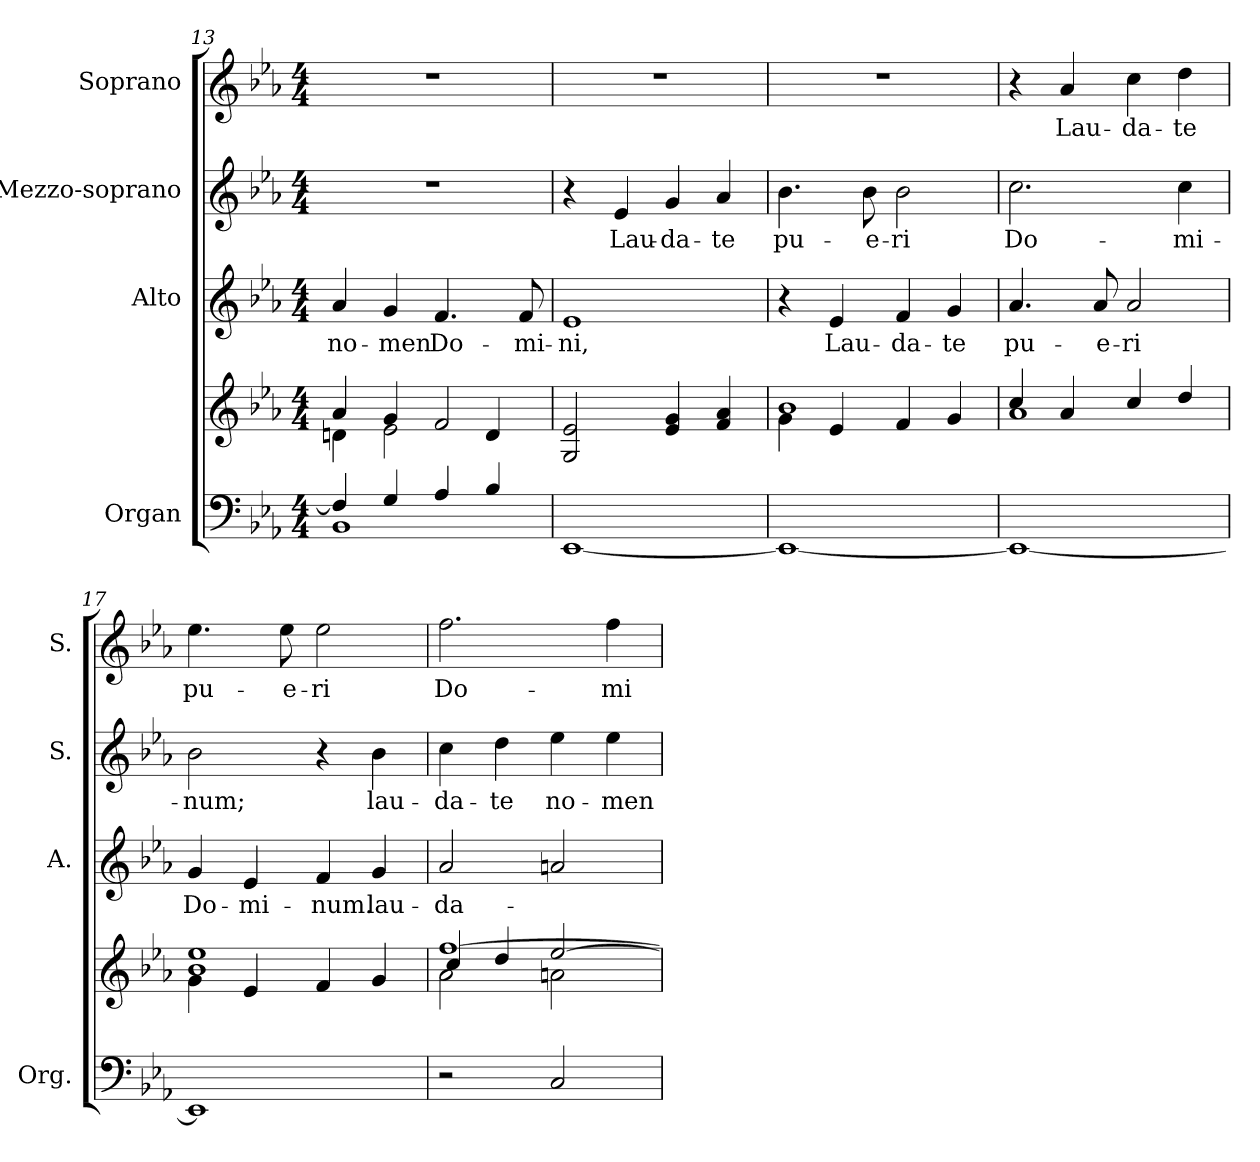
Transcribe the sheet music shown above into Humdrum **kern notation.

**kern	**kern	**kern	**text	**kern	**text	**kern	**text
*part4	*part4	*part3	*part3	*part2	*part2	*part1	*part1
*staff5	*staff4	*staff3	*staff3	*staff2	*staff2	*staff1	*staff1
*I"Organ	*	*I"Alto	*	*I"Mezzo-soprano	*	*I"Soprano	*
*I'Org.	*	*I'A.	*	*I'S.	*	*I'S.	*
*clefF4	*clefG2	*clefG2	*	*clefG2	*	*clefG2	*
*k[b-e-a-]	*k[b-e-a-]	*k[b-e-a-]	*	*k[b-e-a-]	*	*k[b-e-a-]	*
*E-:	*E-:	*E-:	*	*E-:	*	*E-:	*
*M4/4	*M4/4	*M4/4	*	*M4/4	*	*M4/4	*
=13	=13	=13	=13	=13	=13	=13	=13
*^	*^	*	*	*	*	*	*
!	!	!	!	!	!LO:LY:b:color=#000000	!	!	!	!
4Fi/]	1BB-i	4a-i/	4dni\	4a-i/	no-	1r	.	1r	.
!	!	!	!	!	!LO:LY:b:color=#000000	!	!	!	!
4Gi/	.	4gi/	2e-i\	4gi/	-men	.	.	.	.
!	!	!	!	!	!LO:LY:b:color=#000000	!	!	!	!
4A-i/	.	2fi/	.	4.fi/	Do-	.	.	.	.
4B-i/	.	.	4di/	.	.	.	.	.	.
!	!	!	!	!	!LO:LY:b:color=#000000	!	!	!	!
.	.	.	.	8fi/	-mi-	.	.	.	.
*v	*v	*	*	*	*	*	*	*	*
*	*v	*v	*	*	*	*	*	*
=14	=14	=14	=14	=14	=14	=14	=14
!	!	!	!LO:LY:b:color=#000000	!	!	!	!
[1EE-i	2Gi/ 2e-i	1e-i	-ni,	4r	.	1r	.
!	!	!	!	!	!LO:LY:b:color=#000000	!	!
.	.	.	.	4e-i/	Lau-	.	.
!	!	!	!	!	!LO:LY:b:color=#000000	!	!
.	4e-i/ 4gi	.	.	4gi/	-da-	.	.
!	!	!	!	!	!LO:LY:b:color=#000000	!	!
.	4fi/ 4a-i	.	.	4a-i/	-te	.	.
=15	=15	=15	=15	=15	=15	=15	=15
*	*^	*	*	*	*	*	*
!	!	!	!	!	!	!LO:LY:b:color=#000000	!	!
1EE-i_	1b-i	4gi\	4r	.	4.b-i\	pu-	1r	.
!	!	!	!	!LO:LY:b:color=#000000	!	!	!	!
.	.	4e-i/	4e-i/	Lau-	.	.	.	.
!	!	!	!	!	!	!LO:LY:b:color=#000000	!	!
.	.	.	.	.	8b-i\	-e-	.	.
!	!	!	!	!LO:LY:b:color=#000000	!	!	!	!
!	!	!	!	!	!	!LO:LY:b:color=#000000	!	!
.	.	4fi/	4fi/	-da-	2b-i\	-ri	.	.
!	!	!	!	!LO:LY:b:color=#000000	!	!	!	!
.	.	4gi/	4gi/	-te	.	.	.	.
!!LO:LB:g=z
=16	=16	=16	=16	=16	=16	=16	=16	=16
!	!	!	!	!LO:LY:b:color=#000000	!	!	!	!
!	!	!	!	!	!	!LO:LY:b:color=#000000	!	!
1EE-i_	4cci/	1a-i	4.a-i/	pu-	2.cci\	Do-	4r	.
!	!	!	!	!	!	!	!	!LO:LY:b:color=#000000
.	4a-i/	.	.	.	.	.	4a-i/	Lau-
!	!	!	!	!LO:LY:b:color=#000000	!	!	!	!
.	.	.	8a-i/	-e-	.	.	.	.
!	!	!	!	!LO:LY:b:color=#000000	!	!	!	!
!	!	!	!	!	!	!	!	!LO:LY:b:color=#000000
.	4cci/	.	2a-i/	-ri	.	.	4cci\	-da-
!	!	!	!	!	!	!LO:LY:b:color=#000000	!	!
!	!	!	!	!	!	!	!	!LO:LY:b:color=#000000
.	4ddi/	.	.	.	4cci\	-mi-	4ddi\	-te
=17	=17	=17	=17	=17	=17	=17	=17	=17
!	!	!	!	!LO:LY:b:color=#000000	!	!	!	!
!	!	!	!	!	!	!LO:LY:b:color=#000000	!	!
!	!	!	!	!	!	!	!	!LO:LY:b:color=#000000
1EE-i]	1b-i 1ee-i	4gi\	4gi/	Do-	2b-i\	-num;	4.ee-i\	pu-
!	!	!	!	!LO:LY:b:color=#000000	!	!	!	!
.	.	4e-i/	4e-i/	-mi-	.	.	.	.
!	!	!	!	!	!	!	!	!LO:LY:b:color=#000000
.	.	.	.	.	.	.	8ee-i\	-e-
!	!	!	!	!LO:LY:b:color=#000000	!	!	!	!
!	!	!	!	!	!	!	!	!LO:LY:b:color=#000000
.	.	4fi/	4fi/	-num.	4r	.	2ee-i\	-ri
!	!	!	!	!LO:LY:b:color=#000000	!	!	!	!
!	!	!	!	!	!	!LO:LY:b:color=#000000	!	!
.	.	4gi/	4gi/	lau-	4b-i\	lau-	.	.
=18	=18	=18	=18	=18	=18	=18	=18	=18
*	*	*^	*	*	*	*	*	*
!	!	!	!	!	!LO:LY:b:color=#000000	!	!	!	!
!	!	!	!	!	!	!	!LO:LY:b:color=#000000	!	!
!	!	!	!	!	!	!	!	!	!LO:LY:b:color=#000000
2r	[1ffi	2a-i\	4cci/	2a-i/	-da-	4cci\	-da-	2.ffi\	Do-
!	!	!	!	!	!	!	!LO:LY:b:color=#000000	!	!
.	.	.	4ddi/	.	.	4ddi\	-te	.	.
!	!	!	!	!	!	!	!LO:LY:b:color=#000000	!	!
2Ci/	.	2ani\	[2ee-i/	2ani/	.	4ee-i\	no-	.	.
!	!	!	!	!	!	!	!LO:LY:b:color=#000000	!	!
!	!	!	!	!	!	!	!	!	!LO:LY:b:color=#000000
.	.	.	.	.	.	4ee-i\	-men	4ffi\	-mi-
*	*v	*v	*v	*	*	*	*	*	*
=	=	=	=	=	=	=	=
*-	*-	*-	*-	*-	*-	*-	*-
